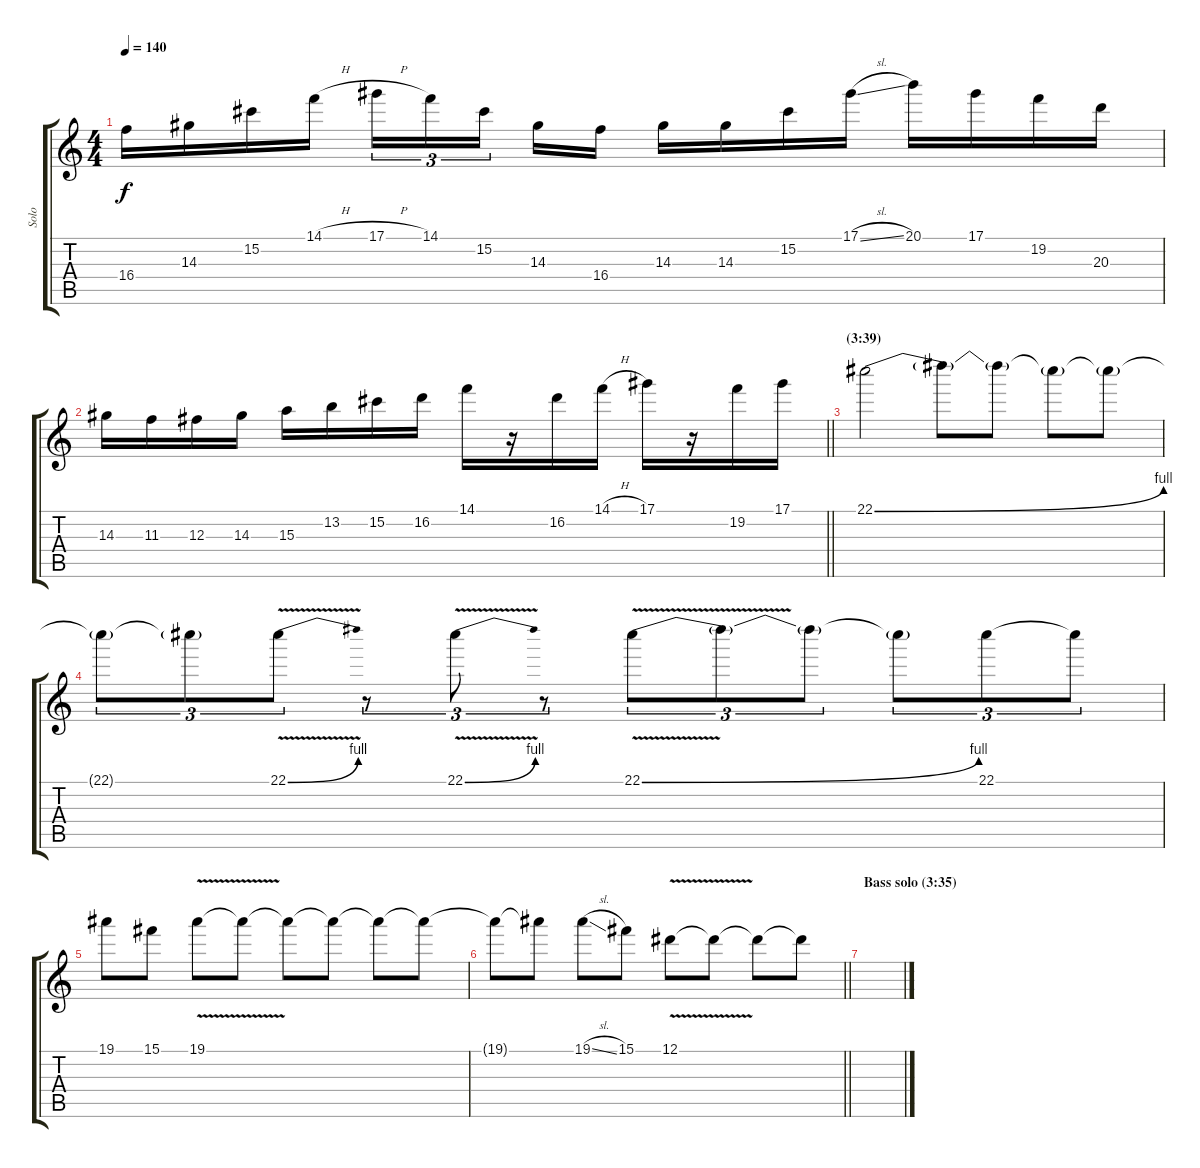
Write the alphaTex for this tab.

\track ("Solo" "Solo") {instrument distortionguitar}
\staff {score tabs}
\tuning (Eb4 Bb3 Gb3 Db3 Ab2 Db2) {hide}
\ts (4 4)
\tempo 140
\clef g2
\ks c
16.4.16{dy f} 14.3.16 15.2.16 14.1{h}.16 17.1{h}.16{tu (3 2)} 14.1.16{tu (3 2)} 15.2.16{tu (3 2) beam splitsecondary} 14.3.16 16.4.16 14.3.16 14.3.16 15.2.16 17.1{sl}.16 20.1.16 17.1.16 19.2.16 20.3.16 |
\barLineRight lightlight
14.3.16{balance 8} 11.3.16 12.3.16 14.3.16 15.3.16 13.2.16 15.2.16 16.2.16 14.1.16 r.16 16.2.16 14.1{h}.16 17.1.16 r.16 19.2.16 17.1.16 |
\section ("" "(3:39)")
22.1{be (bend 0 0 60 4)}.2 22.1{t}.8 22.1{t}.8 22.1{t}.8 22.1{t}.8 |
22.1{t}.8{tu (3 2)} 22.1{t}.8{tu (3 2)} 22.1{be (bend 0 0 60 4) v}.8{tu (3 2)} r.8{tu (3 2)} 22.1{be (bend 0 0 60 4) v}.8{tu (3 2)} r.8{tu (3 2)} 22.1{be (bend 0 0 60 4) v}.8{tu (3 2)} 22.1{t}.8{tu (3 2)} 22.1{t}.8{tu (3 2)} 22.1{t}.8{tu (3 2)} 22.1.8{tu (3 2)} 22.1{t}.8{tu (3 2)} |
19.1.8 15.1.8 19.1{v}.8 19.1{t}.8 19.1{t}.8 19.1{t}.8 19.1{t}.8 19.1{t}.8 |
\barLineRight lightlight
19.1{t}.8 19.1{t}.8 19.1{sl}.8 15.1.8 12.1{v}.8 12.1{t}.8 12.1{t}.8 12.1{t}.8 |
\section ("" "Bass solo (3:35)")
